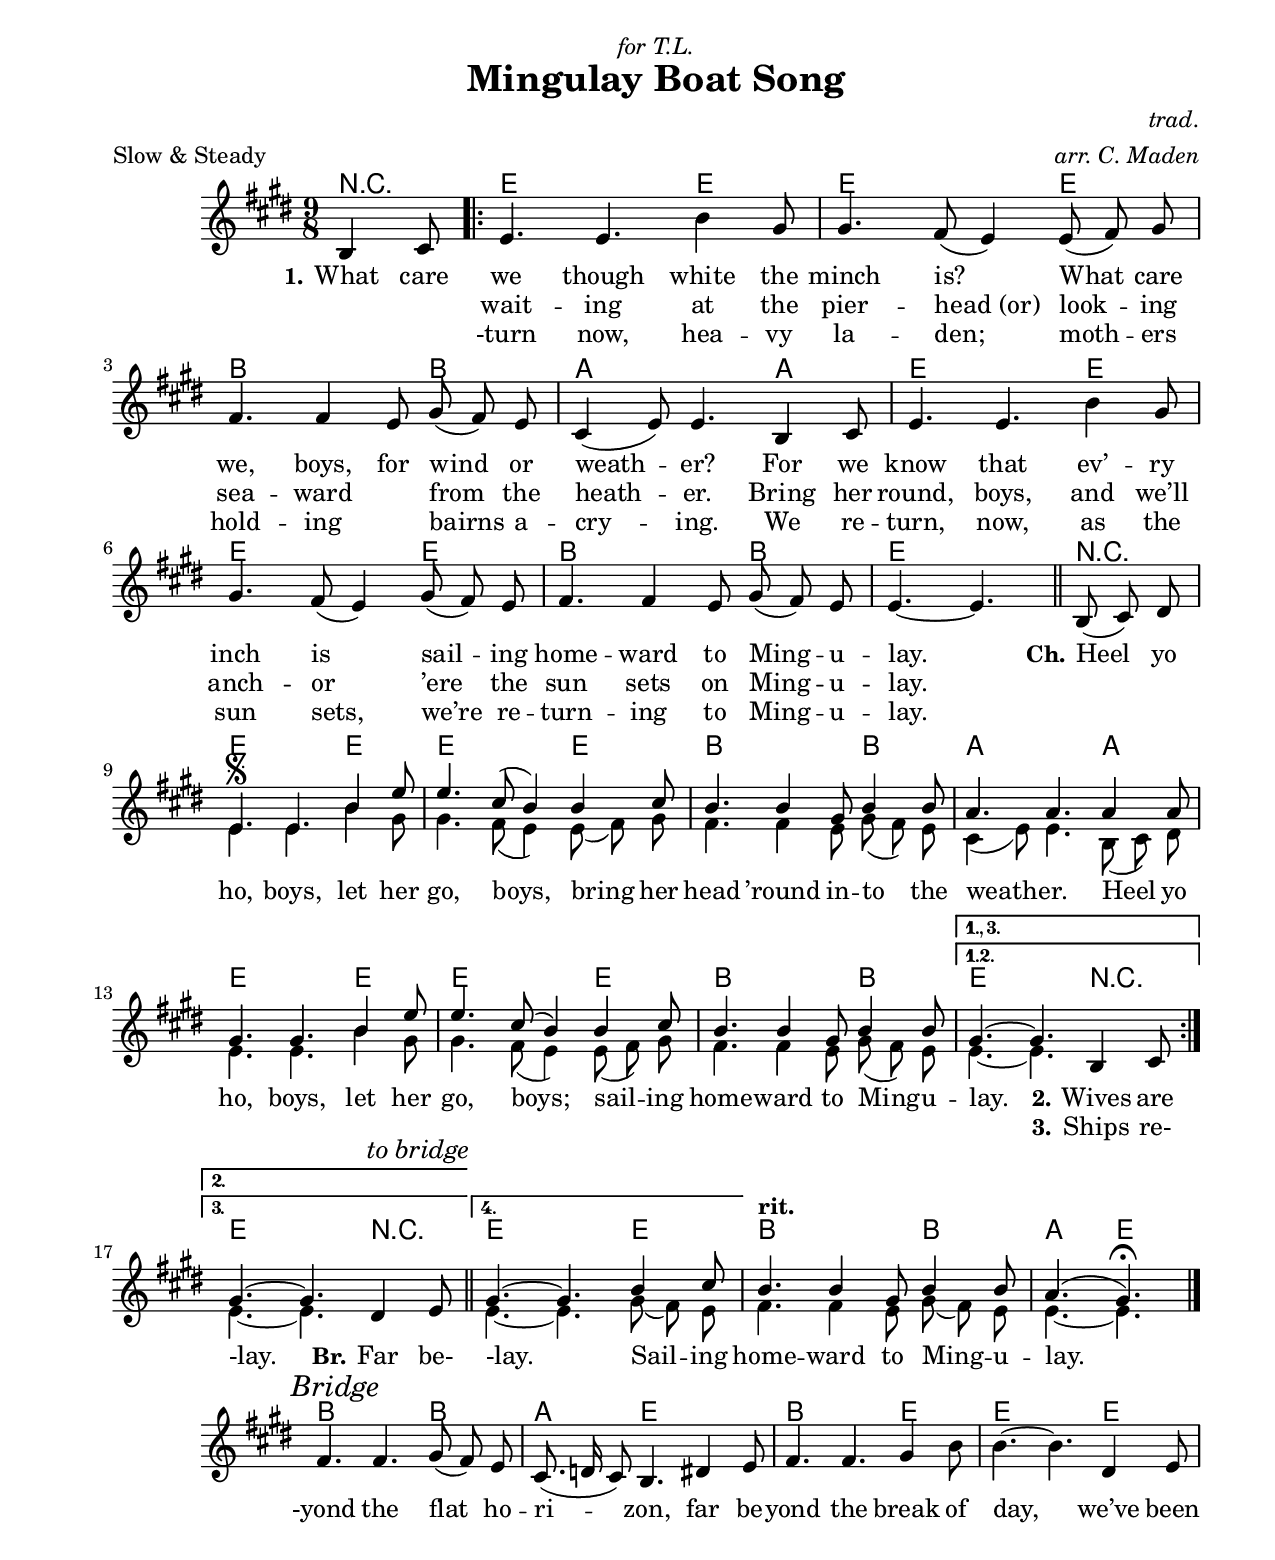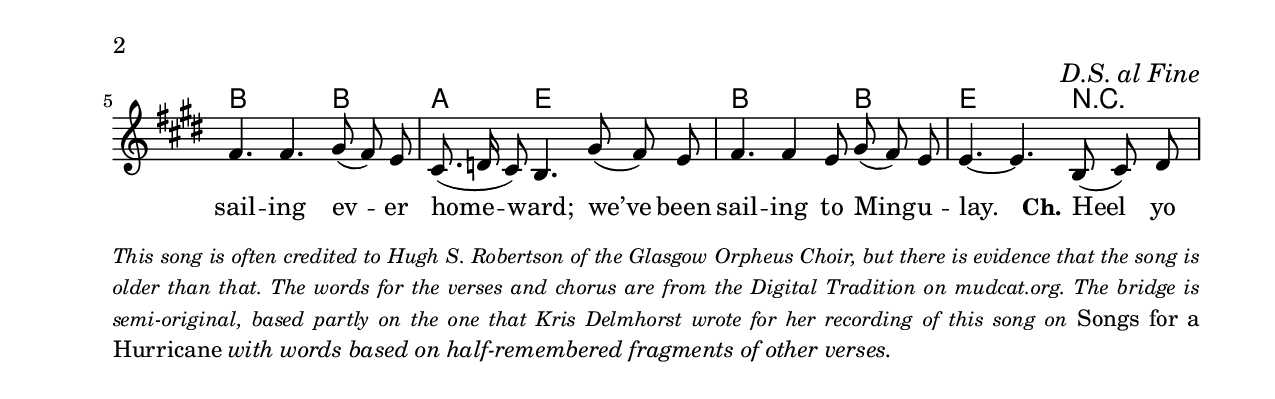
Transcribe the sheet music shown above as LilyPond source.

\version "2.12.3"

\include "english.ly"

#(set-default-paper-size "letter")

% NOTES:
% tags for melodic variants

\paper {
  top-margin = 0.5\in
  bottom-margin = 0.5\in
  left-margin = 0.75\in
  line-width = 7.25\in
  right-margin = 0.5\in
}

\header {
  arranger = \markup { \italic { arr. C. Maden } }
  composer = \markup { \italic { trad. } }
  dedication = \markup { \italic { for T.L. } }
  meter = "Slow & Steady"
  title = "Mingulay Boat Song"
}

versePickUpMel = {
  \relative c' {
    \partial 8*3
    b4 cs8 |
  }
}

verseMel = {
  \relative c' {
    e4. e
    b'4 gs8 | gs4. fs8( e4)
    e8( fs) gs | fs4. fs4
    e8 gs( fs) e | cs4( e8) e4.
    b4 cs8 | e4. e
    b'4 gs8 | gs4. fs8( e4)
    gs8( fs) e | fs4. fs4
    e8 gs( fs) e | e4.~ e
  }
}

chorPickUpMel = {
  \relative c' {
    b8( cs) ds |
  }
}

chorComMel = {
  \relative c' {
    e4. e
    b'4 gs8 | gs4. fs8( e4)
    e8( fs) gs | fs4. fs4
    e8 gs( fs) e | cs4( e8) e4.
    b8( cs) ds | e4. e
    b'4 gs8 | gs4. fs8( e4)
    e8( fs) gs | fs4. fs4
    e8 gs( fs) e |
  }
}

chorComHarm = {
  \relative c' {
    e4.\segno e
    b'4 e8 | e4. cs8( b4)
    b4 cs8 | b4. b4
    gs8 b4 b8 | a4. a
    a4 a8 | gs4. gs
    b4 e8 | e4. cs8( b4)
    b4 cs8 | b4. b4
    gs8 b4 b8 |
  }
}

chorEndMel = {
  \relative c' {
    e4.~ e
  }
}

chorEndHarm = {
  \relative c' {
    gs'4.~ gs
  }
}

chorLastMel =  {
  \relative c' {
    gs'8( fs) e | \tempo "rit." fs4. fs4
    e8 gs ( fs) e |
    e4.~ e
  }
}

chorLastHarm = {
  \relative c' {
    b'4 cs8 | b4. b4
    gs8 b4 b8 |
    a4.( gs)\fermata
  }
}

bridgePickUpMel = {
  \relative c' {
    ds4 e8 |
  }
}

bridgeMel = {
  \relative c' {
    fs4. fs
    gs8( fs) e | cs8.( d16 cs8) b4.
    ds4 e8 | fs4. fs
    gs4 b8 | b4.~ b
    ds,4 e8 | fs4. fs
    gs8( fs) e | cs8.( d16 cs8) b4.
    gs'8( fs) e | fs4. fs4
    e8 gs( fs) e | e4.~ e
  }
}

melody = \new Staff <<
  \time 9/8
  \set Score.voltaSpannerDuration = #(ly:make-moment 9 8)
  \clef treble
  \key e \major
  \new Voice = "melody" {
    \autoBeamOff
    \versePickUpMel
    \repeat volta 4 {
      \verseMel
      \bar "||"
      \chorPickUpMel
      \voiceTwo
      \chorComMel
    }
    \alternative {
      {
        \set Score.repeatCommands = #'((volta "1., 3."))
        \voiceTwo
        \chorEndMel
        \oneVoice
        \versePickUpMel
      }
      {
        \set Score.repeatCommands = #'((volta "2.") end-repeat)
        \voiceTwo
        \chorEndMel
        \oneVoice
        \bridgePickUpMel
        \override Score.RehearsalMark #'self-alignment-X = #RIGHT
        \mark \markup { \smaller \italic{ to bridge } }
        \bar "||"
      }
      {
        \voiceTwo
        \chorEndMel
        \chorLastMel
        \oneVoice
        \bar "|."
      }
    }
  }
  \new Voice = "harmony" {
    \autoBeamOff
    \voiceOne
    \skip 4.
    \repeat volta 4 {
      \repeat unfold 24 \skip 4.
      \chorComHarm
    }
    \alternative {
      {
        \chorEndHarm
        \skip 4.
      }
      {
        \chorEndHarm
        \skip 4.
      }
     {
      \chorEndHarm
      \chorLastHarm
     }
    }
  }
>>

bridgeMelody = \new Staff <<
  \override Score.TimeSignature #'stencil = ##f
  \time 9/8
  \clef treble
  \key e \major
  \new Voice = "melody" {
    \autoBeamOff
    \mark \markup { \italic Bridge }
    \bridgeMel
    \override Score.RehearsalMark #'self-alignment-X = #LEFT
    \mark \markup { \smaller \italic { D.S. al Fine } }
    \chorPickUpMel
  }
>>

fullMelody = \new Staff <<
  \time 9/8
  \clef treble
  \key e \major
  \new Voice = "melody" {
    \autoBeamOff
    \versePickUpMel
    \verseMel
    \bar "||"
    \chorPickUpMel
    \voiceTwo
    \chorComMel
    \chorEndMel
    \bar "||"
    \oneVoice
    \versePickUpMel
    \verseMel
    \bar "||"
    \chorPickUpMel
    \voiceTwo
    \chorComMel
    \chorEndMel
    \bar "||"
    \oneVoice
    \bridgePickUpMel
    \bridgeMel
    \bar "||"
    \chorPickUpMel
    \voiceTwo
    \chorComMel
    \chorEndMel
    \bar "||"
    \oneVoice
    \versePickUpMel
    \verseMel
    \bar "||"
    \chorPickUpMel
    \voiceTwo
    \chorComMel
    \chorEndMel
    \chorLastMel
    \oneVoice
    \bar "|."
  }
  \new Voice = "harmony" {
    \autoBeamOff
    \voiceOne
    \repeat unfold 4 {
      \repeat unfold 25 \skip 4.
      \chorComHarm
      \chorEndHarm
    }
    \chorLastHarm
  }
>>

versePickUpChord = \chordmode {
  r4. |
}

verseChord = \chordmode {
  e,2.
  e,4. | e,2.
  e,4. | b,2.
  b,4. | a,2.
  a,4. | e,2.
  e,4. | e,2.
  e,4. | b,2.
  b,4. | e,2.
}

chorPickUpChord = \chordmode {
  r4. |
}

chorComChord = \chordmode {
  e,2.
  e,4. | e,2.
  e,4. | b,2.
  b,4. | a,2.
  a,4. | e,2.
  e,4. | e,2.
  e,4. | b,2.
  b,4. |
}

chorEndChord = \chordmode {
  e,2.
}

chorLastChord = \chordmode {
  e,4. | b,2.
  b,4. | a, e,
}

bridgePickUpChord = \chordmode {
  r4. |
}

bridgeChord = \chordmode {
  b,2. b,4. | a, e,2. |
  b,2. e,4. | e,2.
  e,4. | b,2. b,4. | a, e,2. |
  b,2. b,4. | e,2.
}

chording = \chords {
  \time 9/8
  \repeat volta 4 {
    \versePickUpChord
    \verseChord
    \chorPickUpChord
    \chorComChord
  }
  \alternative {
    {
      \chorEndChord
      \versePickUpChord
    }
    {
      \chorEndChord
      \bridgePickUpChord
    }
    {
      \chorEndChord
      \chorLastChord
    }
  }
}

bridgeChording = \chords {
  \time 9/8
  \bridgeChord
  \chorPickUpChord
}

fullChording = \chords {
  \time 9/8
  \versePickUpChord
  \verseChord
  \chorPickUpChord
  \chorComChord
  \chorEndChord
  \versePickUpChord
  \verseChord
  \chorPickUpChord
  \chorComChord
  \chorEndChord
  \bridgePickUpChord
  \bridgeChord
  \chorPickUpChord
  \chorComChord
  \chorEndChord
  \versePickUpChord
  \verseChord
  \chorPickUpChord
  \chorComChord
  \chorEndChord
  \chorLastChord
}

verseOne = \lyricmode {
  \set stanza = #"1."
  What care we though white the minch is?
  What care we, boys, for wind or weath -- er?
  For we know that ev’ -- ry inch is
  sail -- ing home -- ward to Ming -- u -- lay.
}

verseTwoPickUp = \lyricmode {
  \set stanza = #"2."
  Wives are
}

verseTwo = \lyricmode {
  wait -- ing at the pier -- "head (or)"
  look -- ing sea -- ward \skip 8 from the heath -- er.
  Bring her round, boys, and we’ll anch -- or
  ’ere the sun sets on Ming -- u -- lay.
}

verseTrePickUp = \lyricmode {
  \set stanza = #"3."
  Ships re-
}

verseTre = \lyricmode {
  -turn now, hea -- vy la -- den;
  moth -- ers hold -- ing \skip 8 bairns a -- cry -- ing.
  We re -- turn, now, as the sun sets,
  we’re re -- turn -- ing to Ming -- u -- lay.
}

chorusPickUp = \lyricmode {
  \set stanza = #"Ch."
  Heel yo
}

chorus = \lyricmode {
  \set stanza = #"Ch."
  Heel yo ho, boys, let her go, boys,
  bring her head ’round in -- to the weath -- er.
  Heel yo ho, boys, let her go, boys;
  sail -- ing home -- ward to Ming -- u -- lay.
}

chorusEnd = \lyricmode {
  -lay.
}

chorusLast = \lyricmode {
  Sail -- ing home -- ward to Ming -- u -- lay.
}

bridgePickUp = \lyricmode {
  \set stanza = #"Br."  
  Far be-
}

bridge = \lyricmode {
  -yond the flat ho -- ri -- zon,
  far be -- yond the break of day,
  we’ve been sail -- ing ev -- er home -- ward;
  we’ve been sail -- ing to Ming -- u -- lay.
}

\score {
  <<
    \chording
    \melody
    \new Lyrics \lyricsto "melody" {
      \verseOne
      \chorus
      \verseTwoPickUp
      \chorusEnd
      \bridgePickUp
      \chorusEnd
      \chorusLast
    }
    \new Lyrics \lyricsto "melody" {
      \repeat unfold 2 { \skip 8 }
      \verseTwo
      \repeat unfold 33 { \skip 8 }
      \verseTrePickUp
    }
    \new Lyrics \lyricsto "melody" {
      \repeat unfold 2 { \skip 8 }
      \verseTre
    }
  >>
  \layout {}
}

\score {
  <<
    \bridgeChording
    \bridgeMelody
    \new Lyrics \lyricsto "melody" {
     \bridge
     \chorusPickUp
    }
  >>
  \layout {}
}

\score {
  <<
    \fullChording
    \fullMelody
  >>
  \midi {
    \context {
      \Score
      tempoWholesPerMinute = #(ly:make-moment 160 8)
    }
  }
}

\markuplines {
  \justified-lines {
    \smaller \italic {
      This song is often credited to Hugh S. Robertson of the Glasgow
      Orpheus Choir, but there is evidence that the song is older than
      that.  The words for the verses and chorus are from the Digital
      Tradition on mudcat.org.  The bridge is semi-original, based
      partly on the one that Kris Delmhorst wrote for her recording of
      this song on } Songs for a Hurricane \italic { with words based
      on half-remembered fragments of other verses.
    }
  }
}
